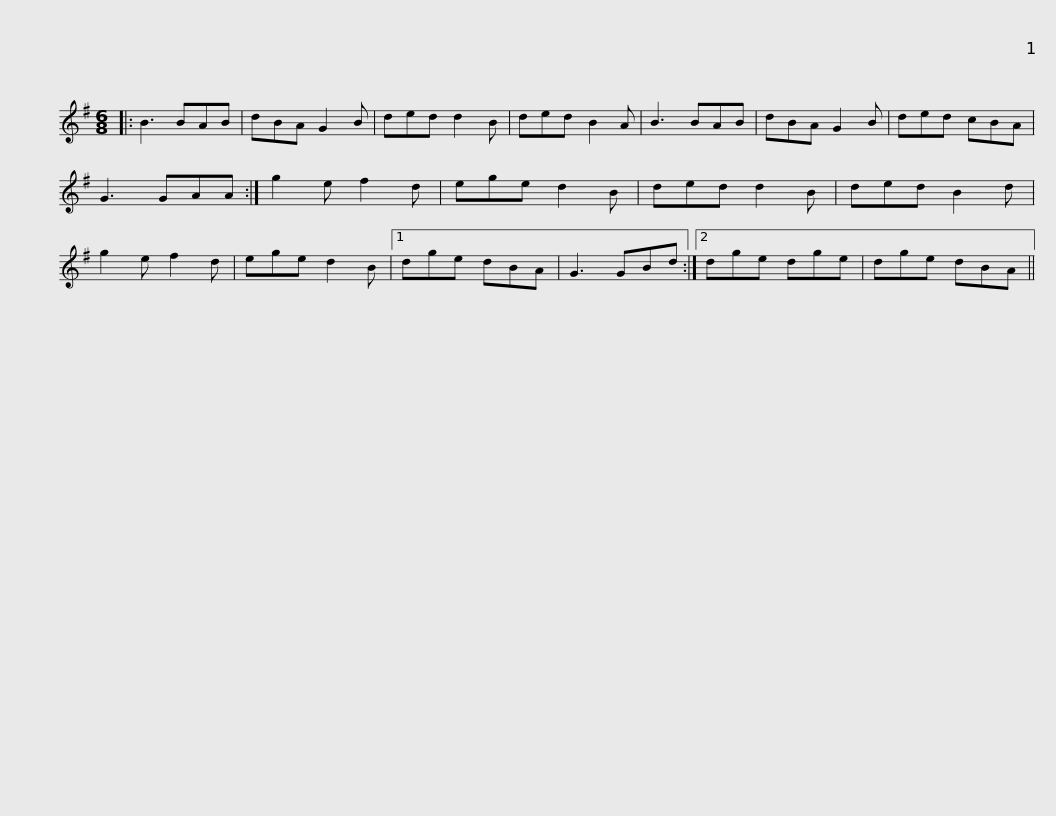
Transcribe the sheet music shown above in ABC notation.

X:1
L:1/8
M:6/8
I:linebreak $
K:G
V:1 treble
V:1
|: B3 BAB | dBA G2 B | ded d2 B | ded B2 A | B3 BAB | %5
 dBA G2 B | ded cBA | G3 GAA :|$ g2 e f2 d | ege d2 B | %10
 ded d2 B | ded B2 d | g2 e f2 d | ege d2 B |1 dge dBA | %15
 G3 GBd :|2 dge dge |$ dge dBA || %18
